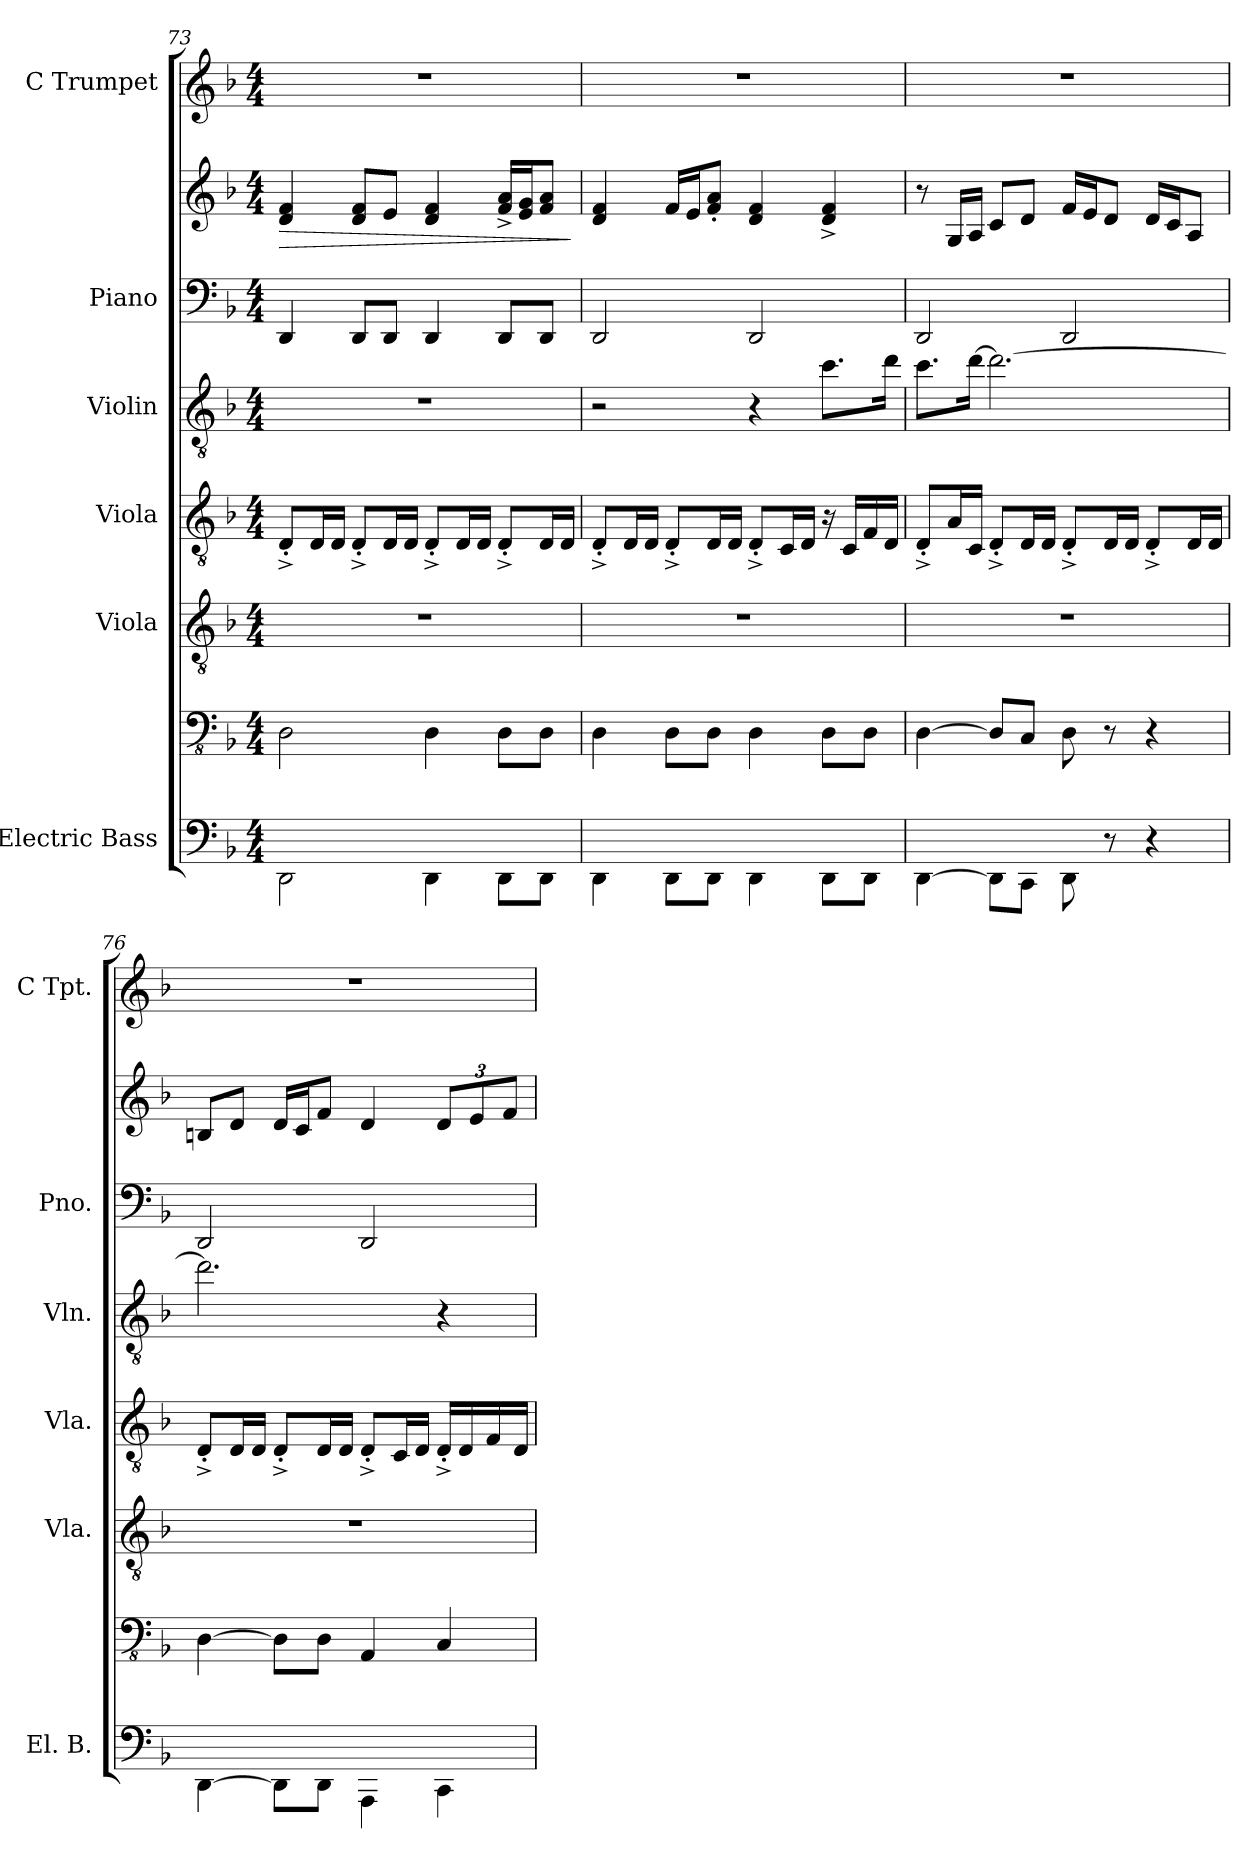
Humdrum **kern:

**kern	**kern	**kern	**kern	**kern	**kern	**kern	**dynam	**kern
*part6	*part6	*part5	*part4	*part3	*part2	*part2	*part2	*part1
*staff8	*staff7	*staff6	*staff5	*staff4	*staff3	*staff2	*staff2/3	*staff1
*I"Electric Bass	*	*I"Viola	*I"Viola	*I"Violin	*I"Piano	*	*	*I"C Trumpet
*I'El. B.	*	*I'Vla.	*I'Vla.	*I'Vln.	*I'Pno.	*	*	*I'C Tpt.
!!LO:LB:g=z
*	*clefFv4	*clefGv2	*clefGv2	*clefGv2	*clefF4	*clefG2	*	*clefG2
*k[b-]	*k[b-]	*k[b-]	*k[b-]	*k[b-]	*k[b-]	*k[b-]	*	*k[b-]
*M4/4	*M4/4	*M4/4	*M4/4	*M4/4	*M4/4	*M4/4	*	*M4/4
=73	=73	=73	=73	=73	=73	=73	=73	=73
!	!	!	!	!	!	!	!LO:HP:b	!
2DD\	2DD\	1r	8D'^/L	1r	4DD/	4d/ 4f/	>	1r
.	.	.	16D/L	.	.	.	.	.
.	.	.	16D/JJ	.	.	.	.	.
.	.	.	8D'^/L	.	8DD/L	8d/ 8f/L	.	.
.	.	.	16D/L	.	8DD/J	8e/J	.	.
.	.	.	16D/JJ	.	.	.	.	.
4DD\	4DD\	.	8D'^/L	.	4DD/	4d/ 4f/	.	.
.	.	.	16D/L	.	.	.	.	.
.	.	.	16D/JJ	.	.	.	.	.
8DD\L	8DD\L	.	8D'^/L	.	8DD/L	16f/^ 16a/^LL	.	.
.	.	.	.	.	.	16e/ 16g/J	.	.
8DD\J	8DD\J	.	16D/L	.	8DD/J	8f/ 8a/J	.	.
.	.	.	16D/JJ	.	.	.	.	.
.	.	.	.	.	.	.	]	.
=74	=74	=74	=74	=74	=74	=74	=74	=74
4DD\	4DD\	1r	8D'^/L	2r	2DD/	4d/ 4f/	.	1r
.	.	.	16D/L	.	.	.	.	.
.	.	.	16D/JJ	.	.	.	.	.
8DD\L	8DD\L	.	8D'^/L	.	.	16f/LL	.	.
.	.	.	.	.	.	16e/J	.	.
8DD\J	8DD\J	.	16D/L	.	.	8f/' 8a/'J	.	.
.	.	.	16D/JJ	.	.	.	.	.
4DD\	4DD\	.	8D'^/L	4r	2DD/	4d/ 4f/	.	.
.	.	.	16C/L	.	.	.	.	.
.	.	.	16D/JJ	.	.	.	.	.
8DD\L	8DD\L	.	16r	8.cc\L	.	4d/^ 4f/^	.	.
.	.	.	16C/LL	.	.	.	.	.
8DD\J	8DD\J	.	16F/	.	.	.	.	.
.	.	.	16D/JJ	16dd\Jk	.	.	.	.
=75	=75	=75	=75	=75	=75	=75	=75	=75
[4DD\	[4DD\	1r	8D'^/L	8.cc\L	2DD/	8r	.	1r
.	.	.	16A/L	.	.	16G/LL	.	.
.	.	.	16C/JJ	[16dd\Jk	.	16A/JJ	.	.
8DD\L]	8DD/L]	.	8D'^/L	2.dd\_	.	8c/L	.	.
8CC\J	8CC/J	.	16D/L	.	.	8d/J	.	.
.	.	.	16D/JJ	.	.	.	.	.
8DD\	8DD\	.	8D'^/L	.	2DD/	16f/LL	.	.
.	.	.	.	.	.	16e/J	.	.
8r	8r	.	16D/L	.	.	8d/J	.	.
.	.	.	16D/JJ	.	.	.	.	.
4r	4r	.	8D'^/L	.	.	16d/LL	.	.
.	.	.	.	.	.	16c/J	.	.
.	.	.	16D/L	.	.	8A/J	.	.
.	.	.	16D/JJ	.	.	.	.	.
=76	=76	=76	=76	=76	=76	=76	=76	=76
[4DD\	[4DD\	1r	8D'^/L	2.dd\]	2DD/	8Bn/L	.	1r
.	.	.	16D/L	.	.	8d/J	.	.
.	.	.	16D/JJ	.	.	.	.	.
8DD\L]	8DD\L]	.	8D'^/L	.	.	16d/LL	.	.
.	.	.	.	.	.	16c/J	.	.
8DD\J	8DD\J	.	16D/L	.	.	8f/J	.	.
.	.	.	16D/JJ	.	.	.	.	.
4AAA\	4AAA/	.	8D'^/L	.	2DD/	4d/	.	.
.	.	.	16C/L	.	.	.	.	.
.	.	.	16D/JJ	.	.	.	.	.
*	*	*	*	*	*	*Xbrackettup	*	*
4CC\	4CC/	.	16D'^/LL	4r	.	12d/L	.	.
.	.	.	16D/	.	.	.	.	.
.	.	.	.	.	.	12e/	.	.
.	.	.	16F/	.	.	.	.	.
.	.	.	.	.	.	12f/J	.	.
.	.	.	16D/JJ	.	.	.	.	.
=	=	=	=	=	=	=	=	=
*-	*-	*-	*-	*-	*-	*-	*-	*-
